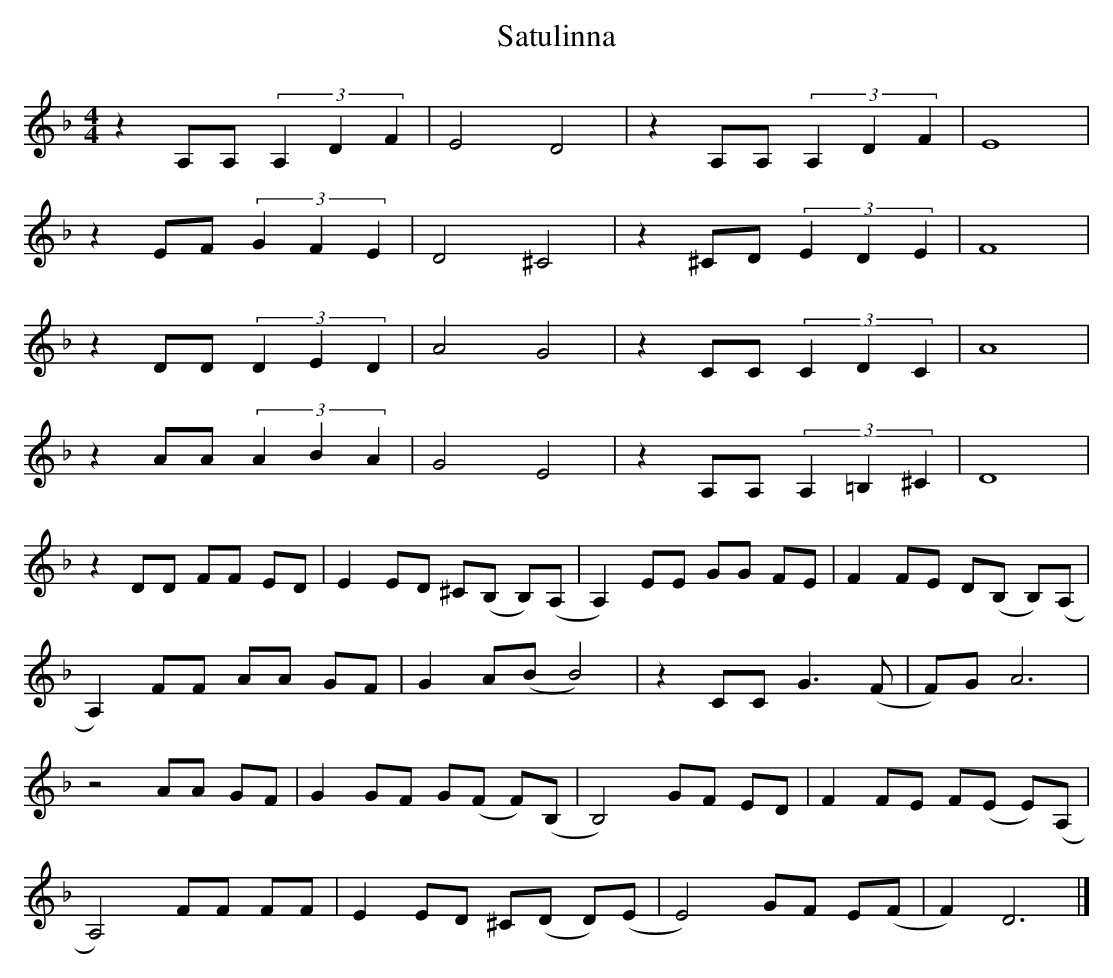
X:1
T: Satulinna
M: 4/4
L: 1/8
K: Dm
z2 A,A, (3A,2D2F2 | E4 D4 | z2A,A, (3A,2D2F2 | E8 |
z2EF (3G2F2E2 | D4 ^C4 | z2^CD (3E2D2E2 | F8 |
z2DD (3D2E2D2 | A4 G4 | z2CC (3C2D2C2 | A8 |
z2AA (3A2B2A2 | G4 E4 | z2A,A, (3A,2=B,2^C2 | D8 |
z2 DD FF ED | E2 ED ^C(B, B,)(A, | A,2) EE GG FE | F2 FE D(B, B,)(A, |
A,2) FF AA GF | G2 A(B B4) | z2 CC G3 (F | F)G A6 |
z4 AA GF | G2 GF G(F F)(B, | B,4) GF ED | F2 FE F(E E)(A, |
A,4) FF FF | E2 ED ^C(D D)(E | E4) GF E(F | F2) D6 |]
